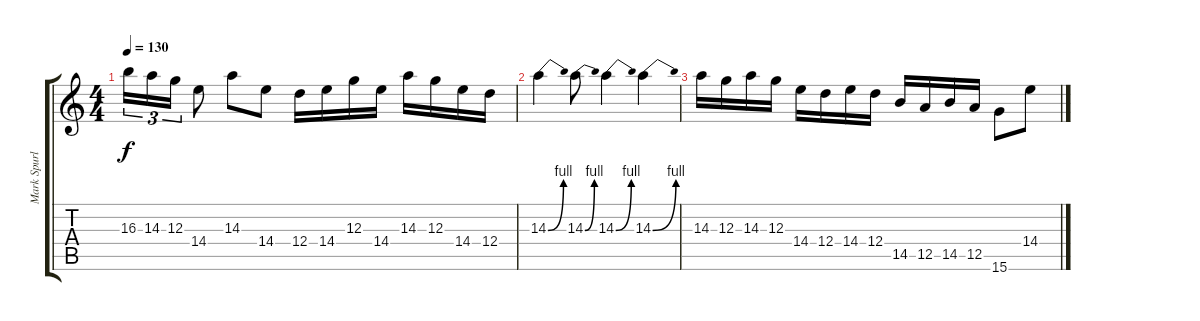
\track ("Mark Spurlock" "Mark Spurl") {instrument overdrivenguitar}
\staff {score tabs}
\tuning (E4 B3 G3 D3 A2 E2) {hide}
\ts (4 4)
\tempo 130
\clef g2
\ks c
16.3.16{tu (3 2) dy f} 14.3.16{tu (3 2)} 12.3.16{tu (3 2)} 14.4.8 14.3.8 14.4.8 12.4.16 14.4.16 12.3.16 14.4.16 14.3.16 12.3.16 14.4.16 12.4.16 |
14.3{be (bend 0 0 60 4)}.4 14.3{be (bend 0 0 60 4)}.8 14.3{be (bend 0 0 60 4)}.4 14.3{be (bend 0 0 60 4)}.4 |
14.3.16 12.3.16 14.3.16 12.3.16 14.4.16 12.4.16 14.4.16 12.4.16 14.5.16 12.5.16 14.5.16 12.5.16 15.6.8 14.4.8
